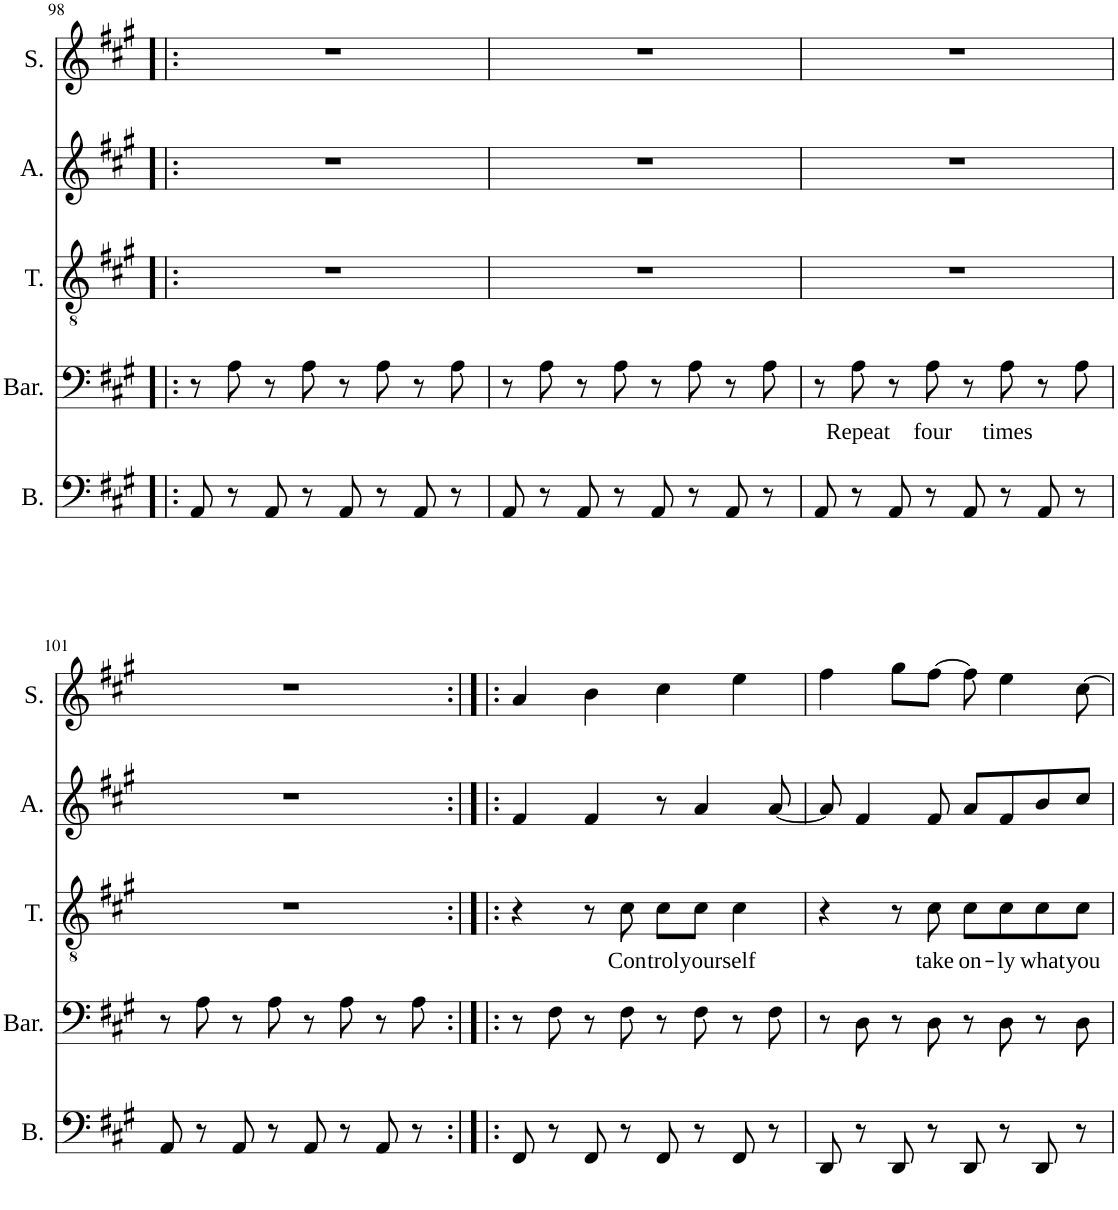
**kern	**kern	**text	**kern	**text	**kern	**kern
*part5	*part4	*part4	*part3	*part3	*part2	*part1
*staff5	*staff4	*staff4	*staff3	*staff3	*staff2	*staff1
*I"Bass	*I"Baritone	*	*I"Tenor	*	*I"Alto	*I"Soprano
*I'B.	*I'Bar.	*	*I'T.	*	*I'A.	*I'S.
!!LO:PB:g=z
*clefF4	*clefF4	*	*clefGv2	*	*clefG2	*clefG2
*k[f#c#g#]	*k[f#c#g#]	*	*k[f#c#g#]	*	*k[f#c#g#]	*k[f#c#g#]
*M4/4	*M4/4	*	*M4/4	*	*M4/4	*M4/4
=98!|:	=98!|:	=98!|:	=98!|:	=98!|:	=98!|:	=98!|:
8AA/	8r	.	1r	.	1r	1r
8r	8A\	.	.	.	.	.
8AA/	8r	.	.	.	.	.
8r	8A\	.	.	.	.	.
8AA/	8r	.	.	.	.	.
8r	8A\	.	.	.	.	.
8AA/	8r	.	.	.	.	.
8r	8A\	.	.	.	.	.
=99	=99	=99	=99	=99	=99	=99
8AA/	8r	.	1r	.	1r	1r
8r	8A\	.	.	.	.	.
8AA/	8r	.	.	.	.	.
8r	8A\	.	.	.	.	.
8AA/	8r	.	.	.	.	.
8r	8A\	.	.	.	.	.
8AA/	8r	.	.	.	.	.
8r	8A\	.	.	.	.	.
=100	=100	=100	=100	=100	=100	=100
8AA/	8r	.	1r	.	1r	1r
!	!	!LO:LY:b	!	!	!	!
8r	8A\	Repeat	.	.	.	.
8AA/	8r	.	.	.	.	.
!	!	!LO:LY:b	!	!	!	!
8r	8A\	four	.	.	.	.
8AA/	8r	.	.	.	.	.
!	!	!LO:LY:b	!	!	!	!
8r	8A\	times	.	.	.	.
8AA/	8r	.	.	.	.	.
8r	8A\	.	.	.	.	.
!!LO:LB:g=z
=101	=101	=101	=101	=101	=101	=101
8AA/	8r	.	1r	.	1r	1r
8r	8A\	.	.	.	.	.
8AA/	8r	.	.	.	.	.
8r	8A\	.	.	.	.	.
8AA/	8r	.	.	.	.	.
8r	8A\	.	.	.	.	.
8AA/	8r	.	.	.	.	.
8r	8A\	.	.	.	.	.
=102:|!|:	=102:|!|:	=102:|!|:	=102:|!|:	=102:|!|:	=102:|!|:	=102:|!|:
8FF#/	8r	.	4r	.	4f#/	4a/
8r	8F#\	.	.	.	.	.
8FF#/	8r	.	8r	.	4f#/	4b\
!	!	!	!	!LO:LY:b	!	!
8r	8F#\	.	8c#\	Con-	.	.
!	!	!	!	!LO:LY:b	!	!
8FF#/	8r	.	8c#\L	-trol	8r	4cc#\
!	!	!	!	!LO:LY:b	!	!
8r	8F#\	.	8c#\J	your	4a/	.
!	!	!	!	!LO:LY:b	!	!
8FF#/	8r	.	4c#\	self	.	4ee\
8r	8F#\	.	.	.	[8a/	.
=103	=103	=103	=103	=103	=103	=103
8DD/	8r	.	4r	.	8a/]	4ff#\
8r	8D\	.	.	.	4f#/	.
8DD/	8r	.	8r	.	.	8gg#\L
!	!	!	!	!LO:LY:b	!	!
8r	8D\	.	8c#\	take	8f#/	[8ff#\J
!	!	!	!	!LO:LY:b	!	!
8DD/	8r	.	8c#\L	on-	8a/L	8ff#\]
!	!	!	!	!LO:LY:b	!	!
8r	8D\	.	8c#\	-ly	8f#/	4ee\
!	!	!	!	!LO:LY:b	!	!
8DD/	8r	.	8c#\	what	8b/	.
!	!	!	!	!LO:LY:b	!	!
8r	8D\	.	8c#\J	you	8cc#/J	[8cc#\
=	=	=	=	=	=	=
*-	*-	*-	*-	*-	*-	*-
